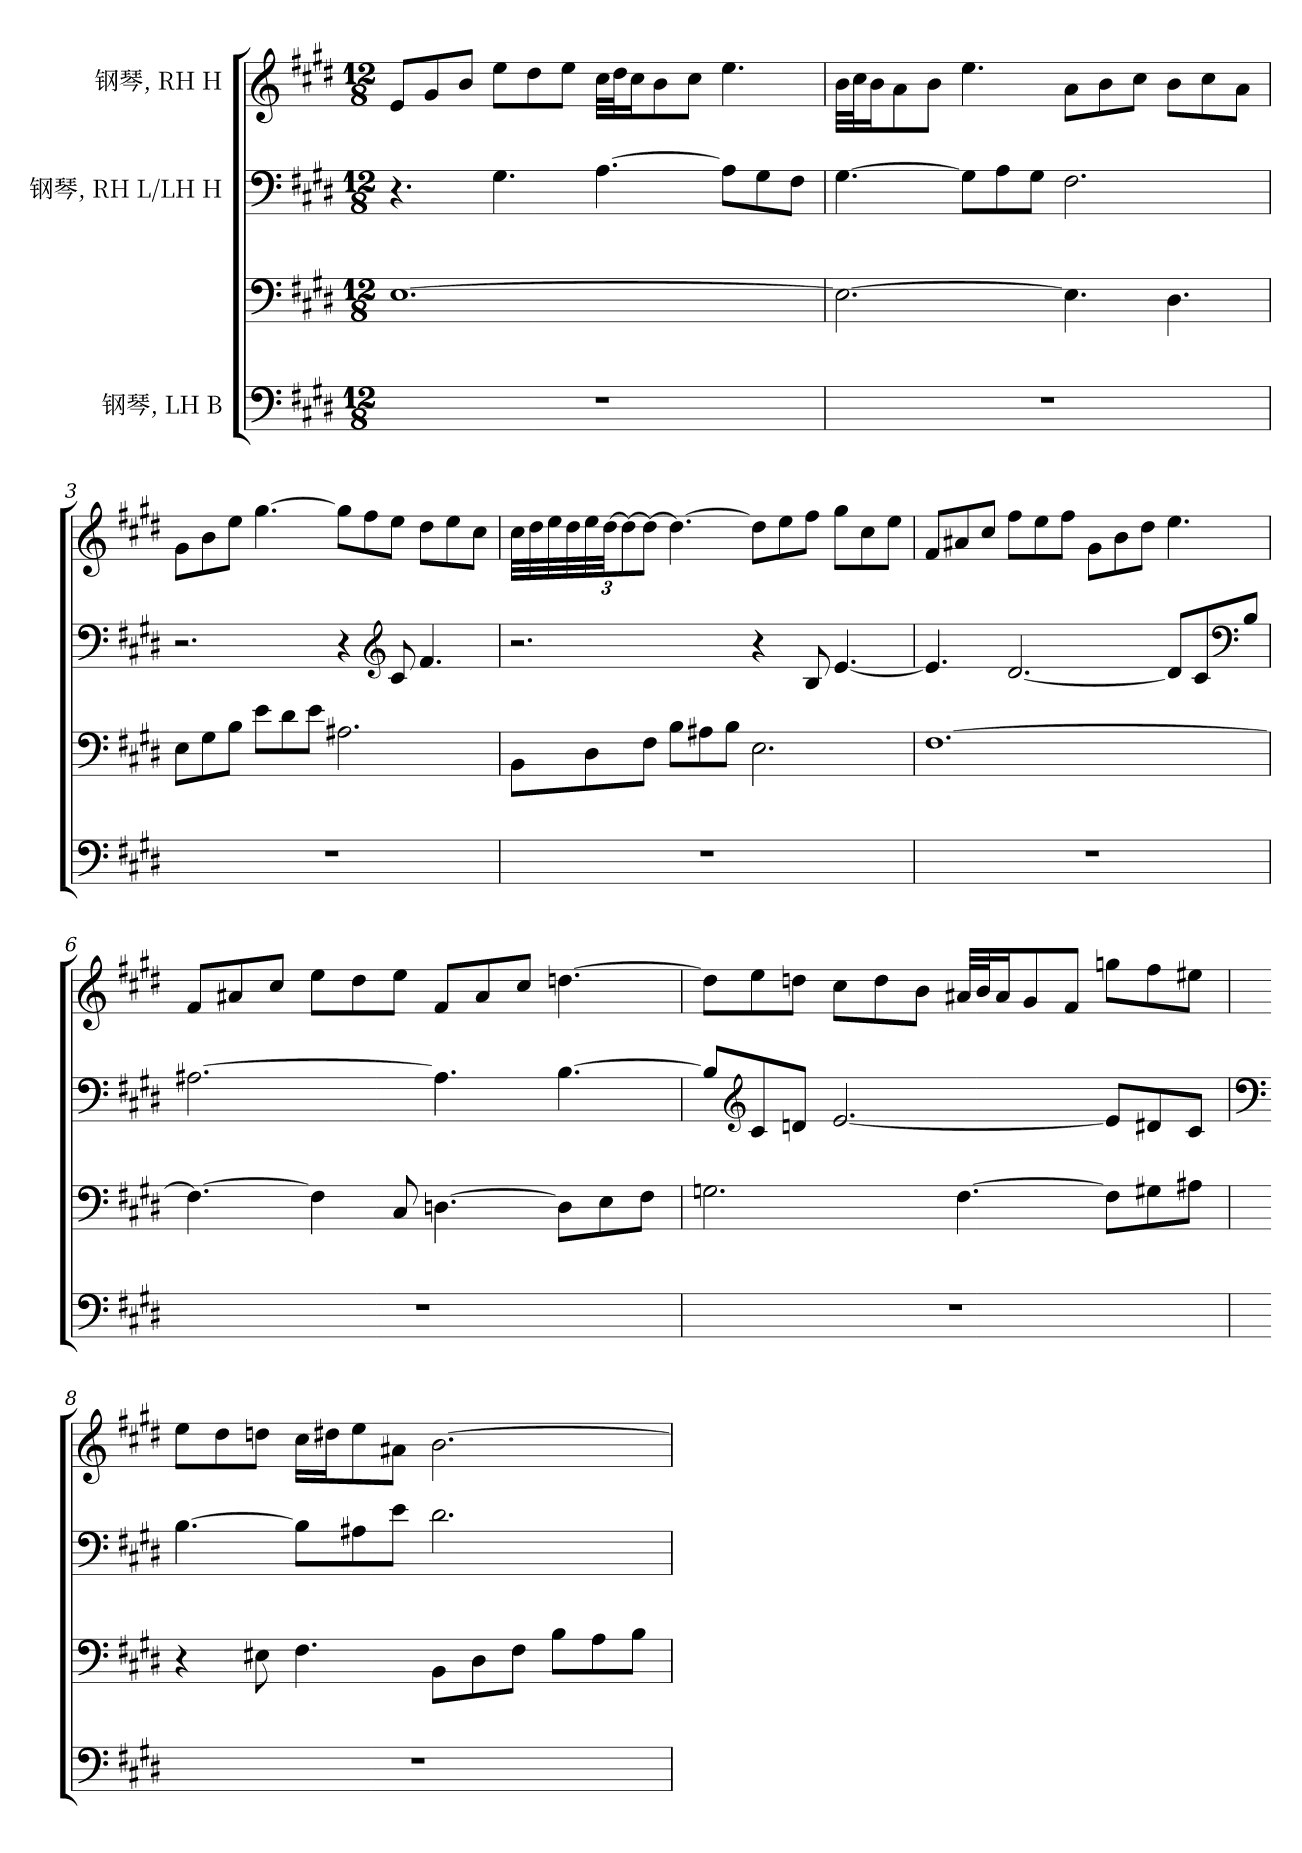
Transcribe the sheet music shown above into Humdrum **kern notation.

**kern	**kern	**kern	**kern
*part3	*part3	*part2	*part1
*staff4	*staff3	*staff2	*staff1
*I"钢琴, LH B	*	*I"钢琴, RH L/LH H	*I"钢琴, RH H
*clefF4	*clefF4	*clefF4	*clefG2
*k[f#c#g#d#]	*k[f#c#g#d#]	*k[f#c#g#d#]	*k[f#c#g#d#]
*M12/8	*M12/8	*M12/8	*M12/8
*MM135	*MM135	*MM135	*MM135
=1	=1	=1	=1
1.r	[1.E	4.r	8e/L
.	.	.	8g#/
.	.	.	8b/J
.	.	4.G#\	8ee\L
.	.	.	8dd#\
.	.	.	8ee\J
.	.	[4.A\	32cc#\LLL
.	.	.	32dd#\J
.	.	.	16cc#\J
.	.	.	8b\
.	.	.	8cc#\J
.	.	8A\L]	4.ee\
.	.	8G#\	.
.	.	8F#\J	.
=2	=2	=2	=2
1.r	2.E\_	[4.G#\	32b\LLL
.	.	.	32cc#\J
.	.	.	16b\J
.	.	.	8a\
.	.	.	8b\J
.	.	8G#\L]	4.ee\
.	.	8A\	.
.	.	8G#\J	.
.	4.E\]	2.F#\	8a\L
.	.	.	8b\
.	.	.	8cc#\J
.	4.D#\	.	8b\L
.	.	.	8cc#\
.	.	.	8a\J
!!LO:LB:g=z
=3	=3	=3	=3
1.r	8E\L	2.r	8g#\L
.	8G#\	.	8b\
.	8B\J	.	8ee\J
.	8e\L	.	[4.gg#\
.	8d#\	.	.
.	8e\J	.	.
.	2.A#X\	4r	8gg#\L]
.	.	.	8ff#\
*	*	*clefG2	*
.	.	8c#/	8ee\J
.	.	4.f#/	8dd#\L
.	.	.	8ee\
.	.	.	8cc#\J
=4	=4	=4	=4
1.r	8BB\L	2.r	32cc#\LLL
.	.	.	32dd#\
.	.	.	32ee\
.	.	.	32dd#\
*	*	*	*Xbrackettup
.	8D#\	.	48ee\
.	.	.	[48dd#\JJ
.	.	.	12dd#\_
.	8F#\J	.	8dd#\J_
.	8B\L	.	4.dd#\_
.	8A#X\	.	.
.	8B\J	.	.
.	2.E\	4r	8dd#\L]
.	.	.	8ee\
.	.	8B/	8ff#\J
.	.	[4.e/	8gg#\L
.	.	.	8cc#\
.	.	.	8ee\J
!!LO:LB:g=z
=5	=5	=5	=5
1.r	[1.F#	4.e/]	8f#/L
.	.	.	8a#X/
.	.	.	8cc#/J
.	.	[2.d#/	8ff#\L
.	.	.	8ee\
.	.	.	8ff#\J
.	.	.	8g#\L
.	.	.	8b\
.	.	.	8dd#\J
.	.	8d#/L]	4.ee\
.	.	8c#/	.
*	*	*clefF4	*
.	.	8B/J	.
=6	=6	=6	=6
1.r	4.F#\_	[2.A#X\	8f#/L
.	.	.	8a#X/
.	.	.	8cc#/J
.	4F#\]	.	8ee\L
.	.	.	8dd#\
.	8C#/	.	8ee\J
.	[4.Dn\	4.A#\]	8f#/L
.	.	.	8a#/
.	.	.	8cc#/J
.	8D\L]	[4.B\	[4.ddn\
.	8E\	.	.
.	8F#\J	.	.
!!LO:PB:g=z
=7	=7	=7	=7
1.r	2.Gn\	8B/L]	8dd\L]
*	*	*clefG2	*
.	.	8c#/	8ee\
.	.	8dn/J	8ddn\J
.	.	[2.e/	8cc#\L
.	.	.	8dd\
.	.	.	8b\J
.	[4.F#\	.	32a#X/LLL
.	.	.	32b/J
.	.	.	16a#/J
.	.	.	8g#/
.	.	.	8f#/J
.	8F#\L]	8e/L]	8ggn\L
.	8G#X\	8d#X/	8ff#\
.	8A#X\J	8c#/J	8ee#X\J
=8	=8	=8	=8
*	*	*clefF4	*
1.r	4r	[4.B\	8ee\L
.	.	.	8dd#\
.	8E#X\	.	8ddn\J
.	4.F#\	8B\L]	16cc#\LL
.	.	.	16dd#X\J
.	.	8A#X\	8ee\
.	.	8e\J	8a#X\J
.	8BB\L	2.d#\	[2.b\
.	8D#\	.	.
.	8F#\J	.	.
.	8B\L	.	.
.	8A\	.	.
.	8B\J	.	.
=	=	=	=
*-	*-	*-	*-
